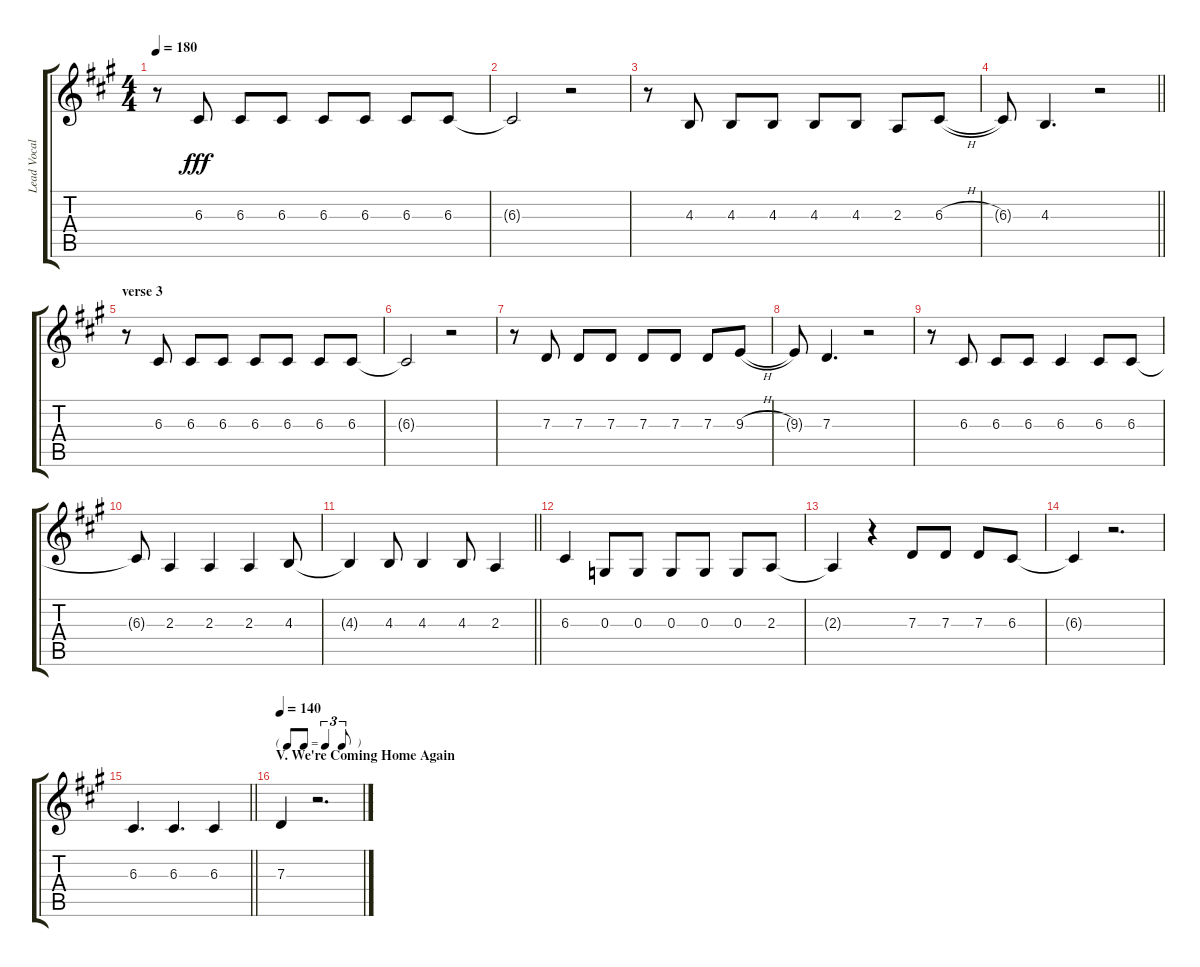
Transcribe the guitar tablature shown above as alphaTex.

\track ("Lead Vocals" "Lead Vocal") {instrument lead2sawtooth}
\staff {score tabs}
\tuning (E4 B3 G3 D3 A2 E2) {hide}
\ts (4 4)
\tempo 180
\clef g2
\ks a
r.8{dy fff} 6.3.8 6.3.8 6.3.8 6.3.8 6.3.8 6.3.8 6.3.8 |
6.3{t}.2 r.2 |
r.8 4.3.8 4.3.8 4.3.8 4.3.8 4.3.8 2.3.8 6.3{h}.8 |
\barLineRight lightlight
6.3{t}.8 4.3.4{d} r.2 |
\section ("" "verse 3")
r.8 6.3.8 6.3.8 6.3.8 6.3.8 6.3.8 6.3.8 6.3.8 |
6.3{t}.2 r.2 |
r.8 7.3.8 7.3.8 7.3.8 7.3.8 7.3.8 7.3.8 9.3{h}.8 |
9.3{t}.8 7.3.4{d} r.2 |
r.8 6.3.8 6.3.8 6.3.8 6.3.4 6.3.8 6.3.8 |
6.3{t}.8 2.3.4 2.3.4 2.3.4 4.3.8 |
\barLineRight lightlight
4.3{t}.4 4.3.8 4.3.4 4.3.8 2.3.4 |
6.3.4 0.3.8 0.3.8 0.3.8 0.3.8 0.3.8 2.3.8 |
2.3{t}.4 r.4 7.3.8 7.3.8 7.3.8 6.3.8 |
6.3{t}.4 r.2{d} |
\barLineRight lightlight
6.3.4{d} 6.3.4{d} 6.3.4 |
\tf triplet8th
\section ("" "V. We're Coming Home Again")
\tempo 140
7.3.4 r.2{d}
